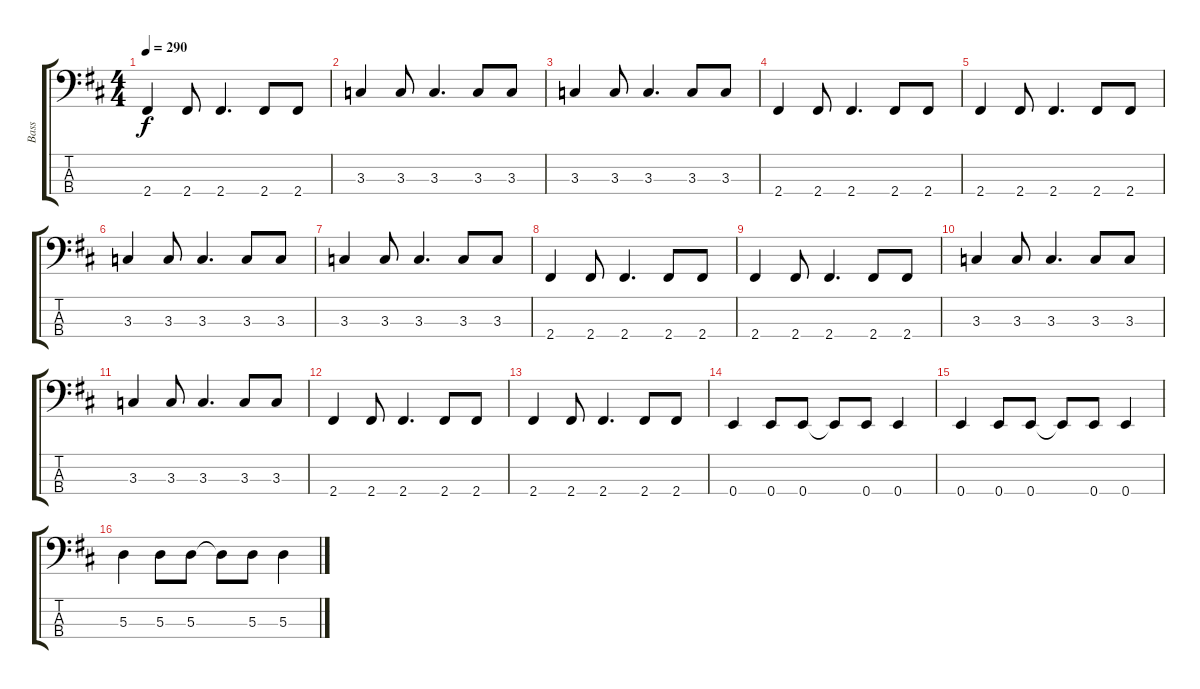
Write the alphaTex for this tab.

\track ("Bass" "Bass") {instrument electricbassfinger}
\staff {score tabs}
\tuning (G2 D2 A1 E1) {hide}
\ts (4 4)
\tempo 290
\clef f4
\ks d
2.4.4{dy f} 2.4.8 2.4.4{d} 2.4.8 2.4.8 |
3.3.4 3.3.8 3.3.4{d} 3.3.8 3.3.8 |
3.3.4 3.3.8 3.3.4{d} 3.3.8 3.3.8 |
2.4.4 2.4.8 2.4.4{d} 2.4.8 2.4.8 |
2.4.4 2.4.8 2.4.4{d} 2.4.8 2.4.8 |
3.3.4 3.3.8 3.3.4{d} 3.3.8 3.3.8 |
3.3.4 3.3.8 3.3.4{d} 3.3.8 3.3.8 |
2.4.4 2.4.8 2.4.4{d} 2.4.8 2.4.8 |
2.4.4 2.4.8 2.4.4{d} 2.4.8 2.4.8 |
3.3.4 3.3.8 3.3.4{d} 3.3.8 3.3.8 |
3.3.4 3.3.8 3.3.4{d} 3.3.8 3.3.8 |
2.4.4 2.4.8 2.4.4{d} 2.4.8 2.4.8 |
2.4.4 2.4.8 2.4.4{d} 2.4.8 2.4.8 |
0.4.4 0.4.8 0.4.8 0.4{t}.8 0.4.8 0.4.4 |
0.4.4 0.4.8 0.4.8 0.4{t}.8 0.4.8 0.4.4 |
5.3.4 5.3.8 5.3.8 5.3{t}.8 5.3.8 5.3.4
